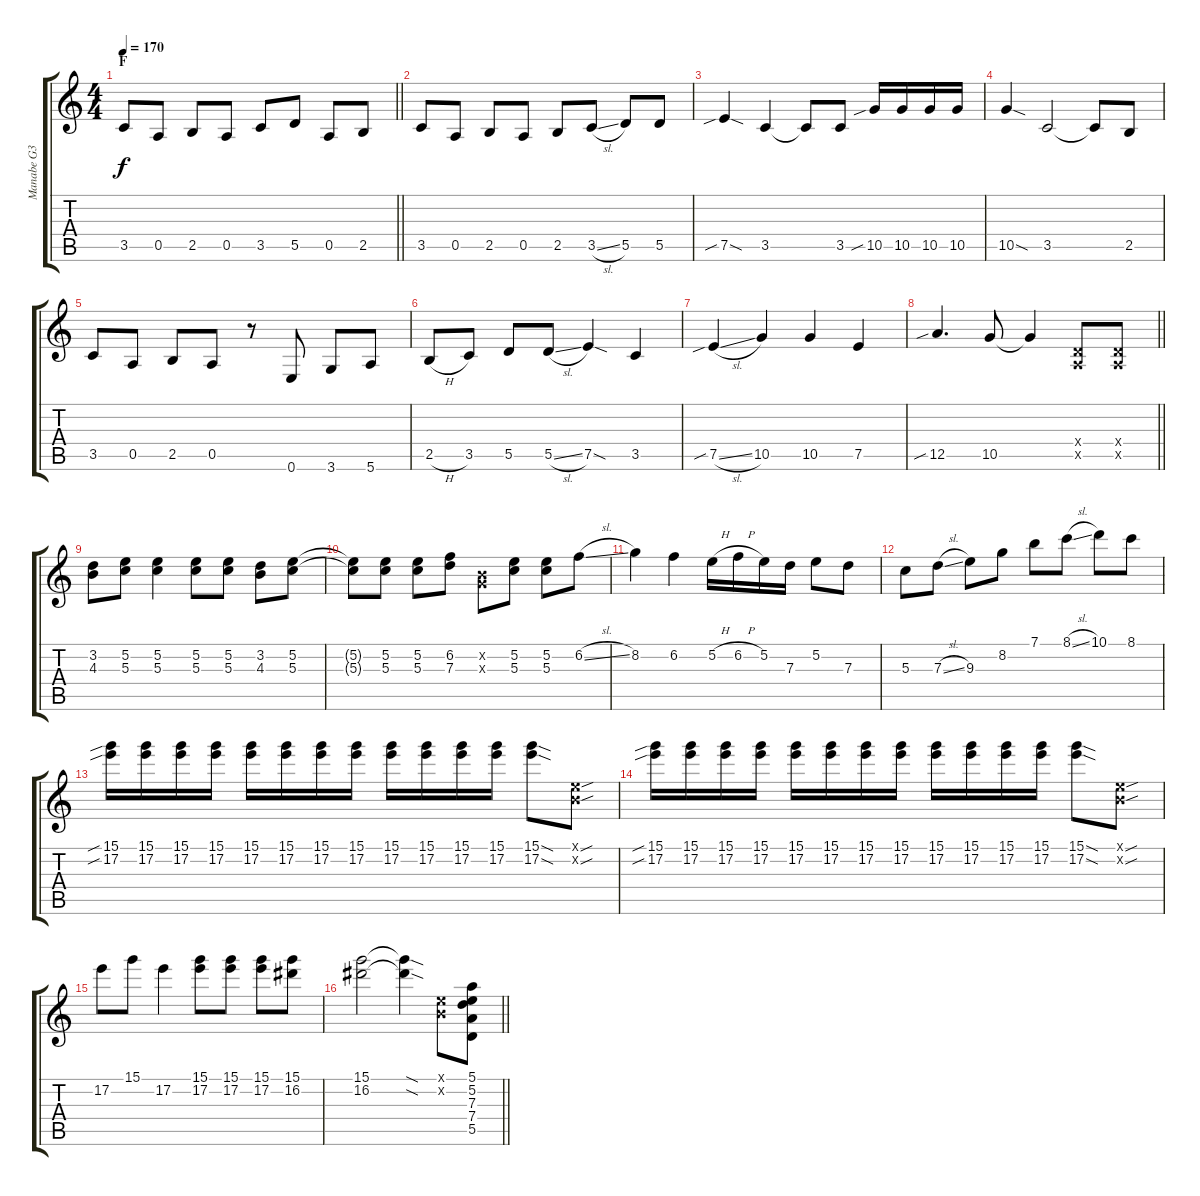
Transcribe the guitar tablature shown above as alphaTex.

\track ("Manabe G3" "Manabe G3") {instrument overdrivenguitar}
\staff {score tabs}
\tuning (E4 B3 G3 D3 A2 E2) {hide}
\ts (4 4)
\section ("" "F")
\tempo 170
\clef g2
\barLineRight lightlight
\ks c
3.5.8{dy f} 0.5.8 2.5.8 0.5.8 3.5.8 5.5.8 0.5.8 2.5.8 |
\section ("" "")
3.5.8 0.5.8 2.5.8 0.5.8 2.5.8 3.5{sl}.8 5.5.8 5.5.8 |
7.5{sib sod}.4 3.5.4 3.5{t}.8 3.5.8 10.5{sib}.16 10.5.16 10.5.16 10.5.16 |
10.5{sod}.4 3.5.2 3.5{t}.8 2.5.8 |
3.5.8 0.5.8 2.5.8 0.5.8 r.8 0.6.8 3.6.8 5.6.8 |
2.5{h}.8 3.5.8 5.5.8 5.5{sl}.8 7.5{sod}.4 3.5.4 |
7.5{sib sl}.4 10.5.4 10.5.4 7.5.4 |
\barLineRight lightlight
12.5{sib}.4{d} 10.5.8 10.5{t}.4 (0.4{x} 0.5{x}).8 (0.4{x} 0.5{x}).8 |
(3.2 4.3).8 (5.2 5.3).8 (5.2 5.3).4 (5.2 5.3).8 (5.2 5.3).8 (3.2 4.3).8 (5.2 5.3).8 |
(5.2{t} 5.3{t}).8 (5.2 5.3).8 (5.2 5.3).8 (6.2 7.3).8 (0.2{x} 0.3{x}).8 (5.2 5.3).8 (5.2 5.3).8 6.2{sl}.8 |
8.2.4 6.2.4 5.2{h}.16 6.2{h}.16 5.2.16 7.3.16 5.2.8 7.3.8 |
5.3.8 7.3{sl}.8 9.3.8 8.2.8 7.1.8 8.1{sl}.8 10.1.8 8.1.8 |
(15.1{sib} 17.2{sib}).16 (15.1 17.2).16 (15.1 17.2).16 (15.1 17.2).16 (15.1 17.2).16 (15.1 17.2).16 (15.1 17.2).16 (15.1 17.2).16 (15.1 17.2).16 (15.1 17.2).16 (15.1 17.2).16 (15.1 17.2).16 (15.1{sod} 17.2{sod}).8 (0.1{sou x} 0.2{sou x}).8 |
(15.1{sib} 17.2{sib}).16 (15.1 17.2).16 (15.1 17.2).16 (15.1 17.2).16 (15.1 17.2).16 (15.1 17.2).16 (15.1 17.2).16 (15.1 17.2).16 (15.1 17.2).16 (15.1 17.2).16 (15.1 17.2).16 (15.1 17.2).16 (15.1{sod} 17.2{sod}).8 (0.1{sou x} 0.2{sou x}).8 |
17.2.8 15.1.8 17.2.4 (15.1 17.2).8 (15.1 17.2).8 (15.1 17.2).8 (15.1 16.2).8 |
\barLineRight lightlight
(15.1 16.2).2 (15.1{sod t} 16.2{sod t}).4 (0.1{x} 0.2{x}).8 (5.1 5.2 7.3 7.4 5.5).8
